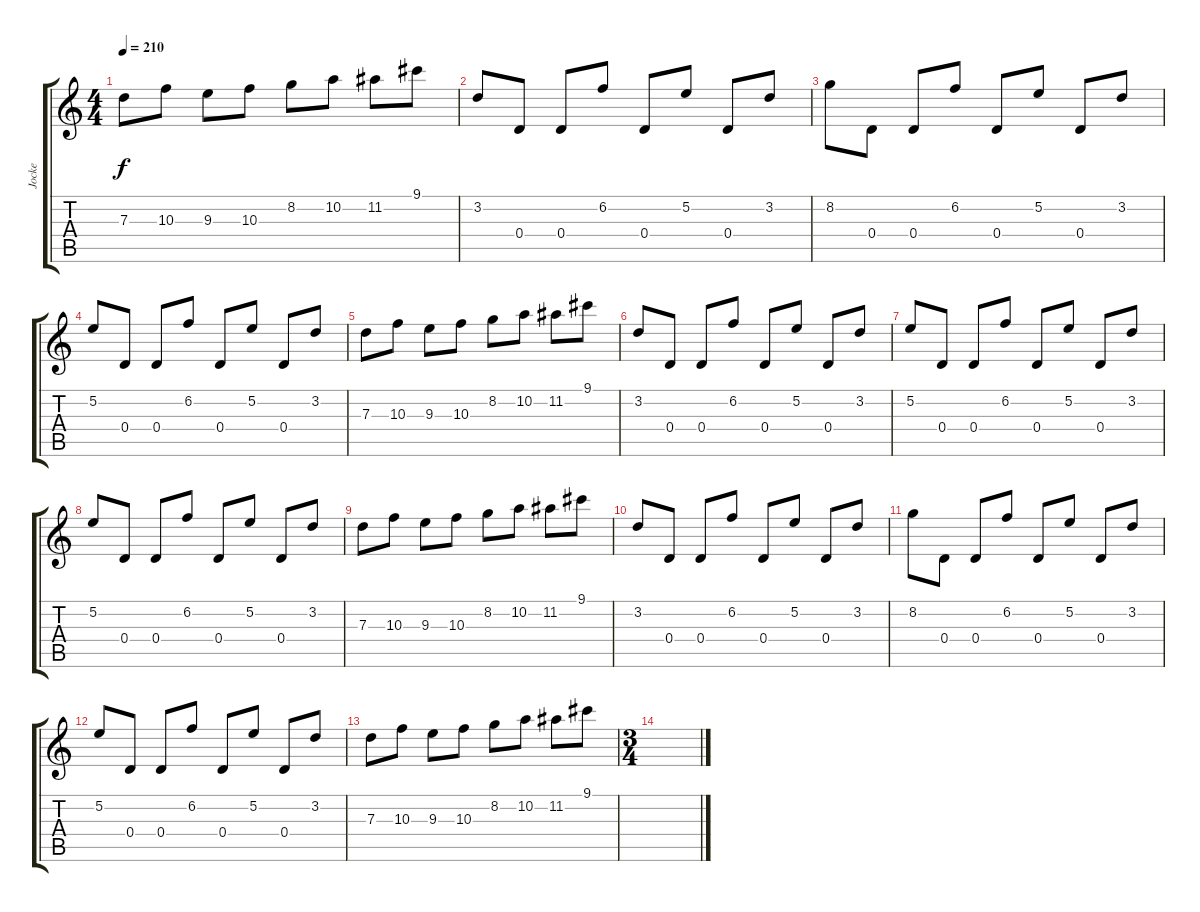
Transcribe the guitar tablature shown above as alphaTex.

\track ("Jocke" "Jocke") {instrument distortionguitar}
\staff {score tabs}
\tuning (E4 B3 G3 D3 A2 D2) {hide}
\ts (4 4)
\tempo 210
\clef g2
\ks c
7.3.8{dy f} 10.3.8 9.3.8 10.3.8 8.2.8 10.2.8 11.2.8 9.1.8 |
3.2.8 0.4.8 0.4.8 6.2.8 0.4.8 5.2.8 0.4.8 3.2.8 |
8.2.8 0.4.8 0.4.8 6.2.8 0.4.8 5.2.8 0.4.8 3.2.8 |
5.2.8 0.4.8 0.4.8 6.2.8 0.4.8 5.2.8 0.4.8 3.2.8 |
7.3.8 10.3.8 9.3.8 10.3.8 8.2.8 10.2.8 11.2.8 9.1.8 |
3.2.8 0.4.8 0.4.8 6.2.8 0.4.8 5.2.8 0.4.8 3.2.8 |
5.2.8 0.4.8 0.4.8 6.2.8 0.4.8 5.2.8 0.4.8 3.2.8 |
5.2.8 0.4.8 0.4.8 6.2.8 0.4.8 5.2.8 0.4.8 3.2.8 |
7.3.8 10.3.8 9.3.8 10.3.8 8.2.8 10.2.8 11.2.8 9.1.8 |
3.2.8 0.4.8 0.4.8 6.2.8 0.4.8 5.2.8 0.4.8 3.2.8 |
8.2.8 0.4.8 0.4.8 6.2.8 0.4.8 5.2.8 0.4.8 3.2.8 |
5.2.8 0.4.8 0.4.8 6.2.8 0.4.8 5.2.8 0.4.8 3.2.8 |
7.3.8 10.3.8 9.3.8 10.3.8 8.2.8 10.2.8 11.2.8 9.1.8 |
\ts (3 4)
